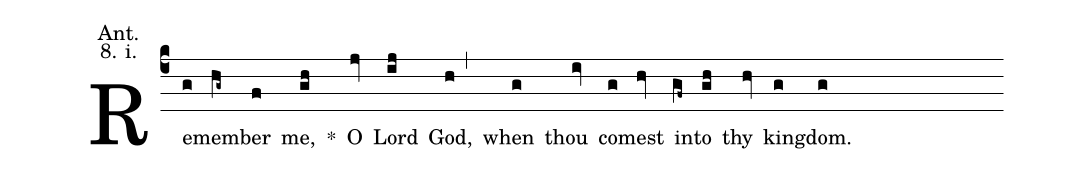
annotation: Ant.;
annotation: 8. i.;
%%
(c4) Re(g)mem(hg~)ber(f) me,(gh) <sp>*</sp>() O(jv) Lord(ij) God,(h,) when(g) thou(iv) com(g)est(hv) in(gf~)to(gh) thy(hv) king(g)dom.(g)
